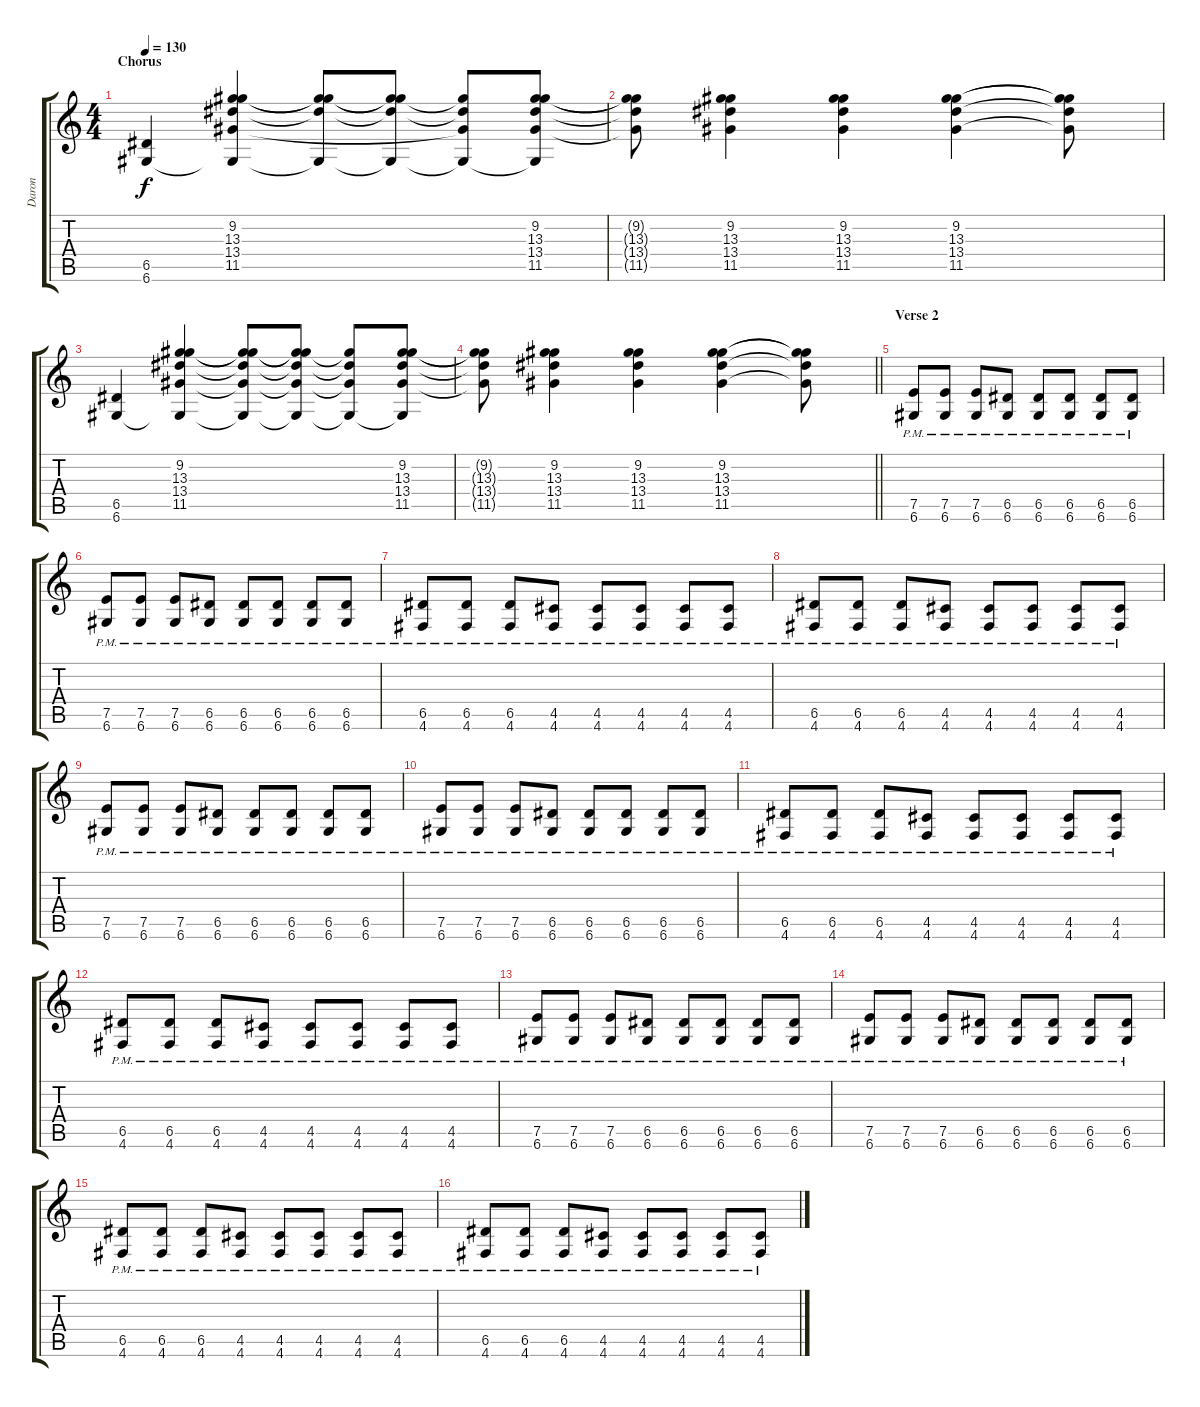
\track ("Daron" "Daron") {instrument overdrivenguitar}
\staff {score tabs}
\tuning (E4 B3 G3 D3 A2 D2) {hide}
\ts (4 4)
\section ("" "Chorus")
\tempo 130
\clef g2
\ks c
(6.5 6.6).4{dy f} (9.2 13.3 13.4 11.5 6.6{t}).4 (9.2{t} 13.3{t} 13.4{t} 6.6{t}).8 (9.2{t} 13.3{t} 13.4{t} 6.6{t}).8 (13.3{t} 13.4{t} 11.5{t} 6.6{t}).8 (9.2 13.3 13.4 11.5 6.6{t}).8 |
(9.2{t} 13.3{t} 13.4{t} 11.5{t}).8 (9.2 13.3 13.4 11.5).4 (9.2 13.3 13.4 11.5).4 (9.2 13.3 13.4 11.5).4 (9.2{t} 13.3{t} 13.4{t} 11.5{t}).8 |
(6.5 6.6).4 (9.2 13.3 13.4 11.5 6.6{t}).4 (9.2{t} 13.3{t} 13.4{t} 11.5{t} 6.6{t}).8 (9.2{t} 13.3{t} 13.4{t} 11.5{t} 6.6{t}).8 (13.3{t} 13.4{t} 11.5{t} 6.6{t}).8 (9.2 13.3 13.4 11.5 6.6{t}).8 |
\barLineRight lightlight
(9.2{t} 13.3{t} 13.4{t} 11.5{t}).8 (9.2 13.3 13.4 11.5).4 (9.2 13.3 13.4 11.5).4 (9.2 13.3 13.4 11.5).4 (9.2{t} 13.3{t} 13.4{t} 11.5{t}).8 |
\section ("" "Verse 2")
(7.5{pm} 6.6{pm}).8 (7.5{pm} 6.6{pm}).8 (7.5{pm} 6.6{pm}).8 (6.5{pm} 6.6{pm}).8 (6.5{pm} 6.6{pm}).8 (6.5{pm} 6.6{pm}).8 (6.5{pm} 6.6{pm}).8 (6.5{pm} 6.6{pm}).8 |
(7.5{pm} 6.6{pm}).8 (7.5{pm} 6.6{pm}).8 (7.5{pm} 6.6{pm}).8 (6.5{pm} 6.6{pm}).8 (6.5{pm} 6.6{pm}).8 (6.5{pm} 6.6{pm}).8 (6.5{pm} 6.6{pm}).8 (6.5{pm} 6.6{pm}).8 |
(6.5{pm} 4.6{pm}).8 (6.5{pm} 4.6{pm}).8 (6.5{pm} 4.6{pm}).8 (4.5{pm} 4.6{pm}).8 (4.5{pm} 4.6{pm}).8 (4.5{pm} 4.6{pm}).8 (4.5{pm} 4.6{pm}).8 (4.5{pm} 4.6{pm}).8 |
(6.5{pm} 4.6{pm}).8 (6.5{pm} 4.6{pm}).8 (6.5{pm} 4.6{pm}).8 (4.5{pm} 4.6{pm}).8 (4.5{pm} 4.6{pm}).8 (4.5{pm} 4.6{pm}).8 (4.5{pm} 4.6{pm}).8 (4.5{pm} 4.6{pm}).8 |
(7.5{pm} 6.6{pm}).8 (7.5{pm} 6.6{pm}).8 (7.5{pm} 6.6{pm}).8 (6.5{pm} 6.6{pm}).8 (6.5{pm} 6.6{pm}).8 (6.5{pm} 6.6{pm}).8 (6.5{pm} 6.6{pm}).8 (6.5{pm} 6.6{pm}).8 |
(7.5{pm} 6.6{pm}).8 (7.5{pm} 6.6{pm}).8 (7.5{pm} 6.6{pm}).8 (6.5{pm} 6.6{pm}).8 (6.5{pm} 6.6{pm}).8 (6.5{pm} 6.6{pm}).8 (6.5{pm} 6.6{pm}).8 (6.5{pm} 6.6{pm}).8 |
(6.5{pm} 4.6{pm}).8 (6.5{pm} 4.6{pm}).8 (6.5{pm} 4.6{pm}).8 (4.5{pm} 4.6{pm}).8 (4.5{pm} 4.6{pm}).8 (4.5{pm} 4.6{pm}).8 (4.5{pm} 4.6{pm}).8 (4.5{pm} 4.6{pm}).8 |
(6.5{pm} 4.6{pm}).8 (6.5{pm} 4.6{pm}).8 (6.5{pm} 4.6{pm}).8 (4.5{pm} 4.6{pm}).8 (4.5{pm} 4.6{pm}).8 (4.5{pm} 4.6{pm}).8 (4.5{pm} 4.6{pm}).8 (4.5{pm} 4.6{pm}).8 |
(7.5{pm} 6.6{pm}).8 (7.5{pm} 6.6{pm}).8 (7.5{pm} 6.6{pm}).8 (6.5{pm} 6.6{pm}).8 (6.5{pm} 6.6{pm}).8 (6.5{pm} 6.6{pm}).8 (6.5{pm} 6.6{pm}).8 (6.5{pm} 6.6{pm}).8 |
(7.5{pm} 6.6{pm}).8 (7.5{pm} 6.6{pm}).8 (7.5{pm} 6.6{pm}).8 (6.5{pm} 6.6{pm}).8 (6.5{pm} 6.6{pm}).8 (6.5{pm} 6.6{pm}).8 (6.5{pm} 6.6{pm}).8 (6.5{pm} 6.6{pm}).8 |
(6.5{pm} 4.6{pm}).8 (6.5{pm} 4.6{pm}).8 (6.5{pm} 4.6{pm}).8 (4.5{pm} 4.6{pm}).8 (4.5{pm} 4.6{pm}).8 (4.5{pm} 4.6{pm}).8 (4.5{pm} 4.6{pm}).8 (4.5{pm} 4.6{pm}).8 |
(6.5{pm} 4.6{pm}).8 (6.5{pm} 4.6{pm}).8 (6.5{pm} 4.6{pm}).8 (4.5{pm} 4.6{pm}).8 (4.5{pm} 4.6{pm}).8 (4.5{pm} 4.6{pm}).8 (4.5{pm} 4.6{pm}).8 (4.5{pm} 4.6{pm}).8
